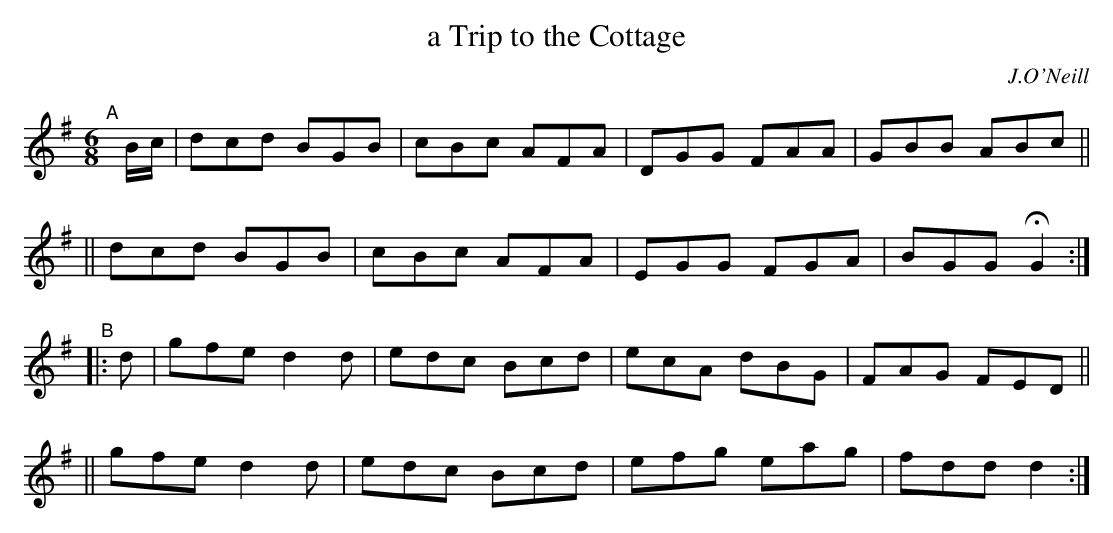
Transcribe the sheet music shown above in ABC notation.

X:1
T: a Trip to the Cottage
O: J.O'Neill
M: 6/8
K: G	# and Dmix
"^A"[|] B/c/ \
|  dcd BGB | cBc AFA | DGG FAA | GBB ABc ||
|| dcd BGB | cBc AFA | EGG FGA | BGG HG2 :|
"^B"|: d \
|  gfe d2d | edc Bcd | ecA dBG | FAG FED ||
|| gfe d2d | edc Bcd | efg eag | fdd d2 :|
